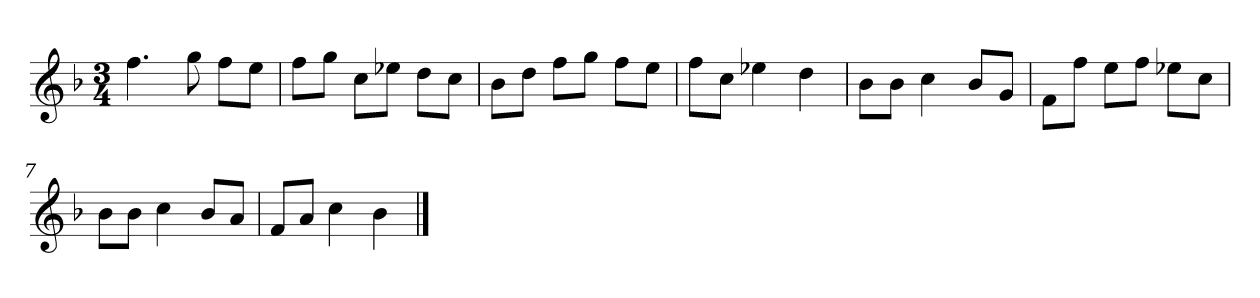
**kern
*part1
*staff1
*clefG2
*k[b-]
*M3/4
=
4.ff
8gg
8ff\L
8ee\J
=2
8ff\L
8gg\J
8cc\L
8ee-X\J
8dd\L
8cc\J
=3
8b-\L
8dd\J
8ff\L
8gg\J
8ff\L
8ee\J
=4
8ff\L
8cc\J
4ee-X
4dd
=5y
8b-\L
8b-\J
4cc
8b-/L
8g/J
=6
8f\L
8ff\J
8ee\L
8ff\J
8ee-X\L
8cc\J
=7
8b-\L
8b-\J
4cc
8b-/L
8a/J
=8
8f/L
8a/J
4cc
4b-
==
*-
